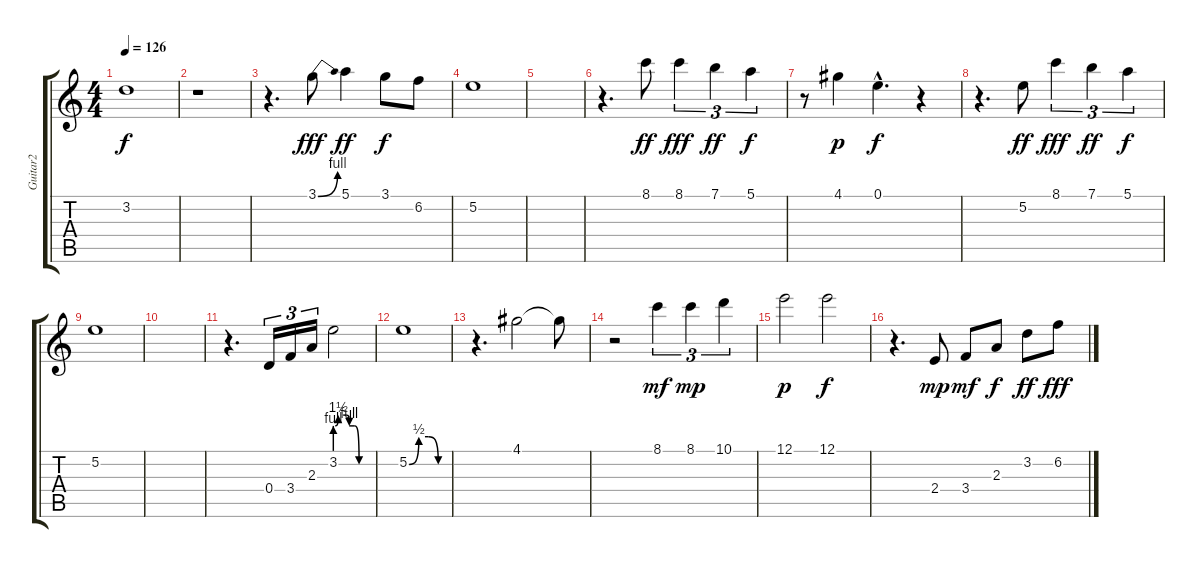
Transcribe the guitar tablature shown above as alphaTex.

\track ("Guitar2" "Guitar2") {instrument acousticguitarnylon}
\staff {score tabs}
\tuning (E4 B3 G3 D3 A2 E2) {hide}
\ts (4 4)
\tempo 126
\clef g2
\ks c
3.2{t}.1{dy f} |
r.1 |
r.4{d} 3.1{be (bend 0 0 60 4)}.8{dy fff} 5.1.4{dy ff} 3.1.8{dy f} 6.2.8 |
5.2.1 |
|
r.4{d} 8.1.8{dy ff} 8.1.4{tu (3 2) dy fff} 7.1.4{tu (3 2) dy ff} 5.1.4{tu (3 2) dy f} |
r.8 4.1.4{dy p} 0.1{hac}.4{d dy f} r.4 |
r.4{d} 5.2.8{dy ff} 8.1.4{tu (3 2) dy fff} 7.1.4{tu (3 2) dy ff} 5.1.4{tu (3 2) dy f} |
5.2.1 |
|
r.4{d} 0.4.16{tu (3 2)} 3.4.16{tu (3 2)} 2.3.16{tu (3 2)} 3.2{be (custom 0 4 5 6 19 6 23 4 32 4 39 0 60 0)}.2 |
5.2{be (custom 0 0 15 2 30 2 45 0 60 0)}.1 |
r.4{d} 4.1.2 4.1{t}.8 |
r.2 8.1.4{tu (3 2) dy mf} 8.1.4{tu (3 2) dy mp} 10.1.4{tu (3 2)} |
12.1.2{dy p} 12.1.2{dy f} |
r.4{d} 2.4.8{dy mp} 3.4.8{dy mf} 2.3.8{dy f} 3.2.8{dy ff} 6.2.8{dy fff}
